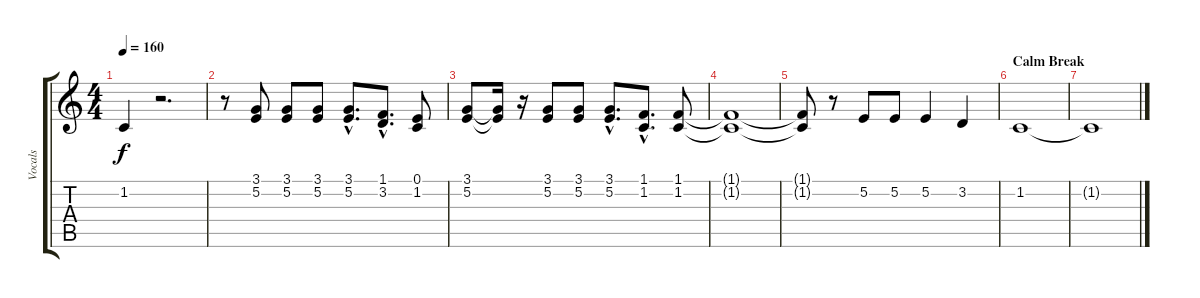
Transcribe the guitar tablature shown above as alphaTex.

\track ("Vocals" "Vocals") {instrument lead6voice}
\staff {score tabs}
\tuning (E4 B3 G3 D3 A2 E2) {hide}
\ts (4 4)
\tempo 160
\clef g2
\ks c
1.2{t}.4{dy f} r.2{d} |
r.8 (3.1 5.2).8 (3.1 5.2).8 (3.1 5.2).8 (3.1{hac} 5.2{hac}).8{d} (1.1{hac} 3.2{hac}).8{d} (0.1 1.2).8 |
(3.1 5.2).8 (3.1{t} 5.2{t}).16 r.16 (3.1 5.2).8 (3.1 5.2).8 (3.1{hac} 5.2{hac}).8{d} (1.1{hac} 1.2{hac}).8{d} (1.1 1.2).8 |
(1.1{t} 1.2{t}).1 |
(1.1{t} 1.2{t}).8 r.8 5.2.8 5.2.8 5.2.4 3.2.4 |
\section ("" "Calm Break")
1.2.1 |
1.2{t}.1
